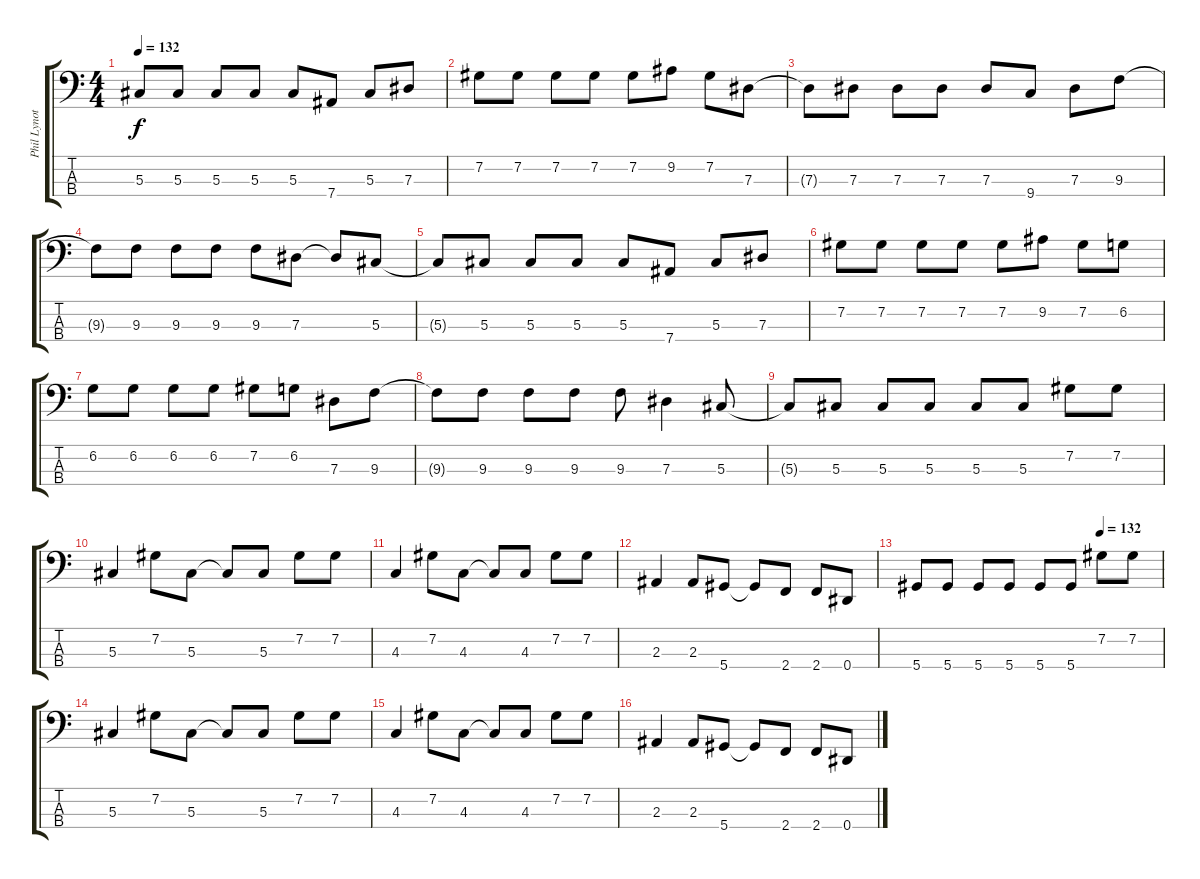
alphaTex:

\track ("Phil Lynott" "Phil Lynot") {instrument electricbassfinger}
\staff {score tabs}
\tuning (Gb2 Db2 Ab1 Eb1) {hide}
\ts (4 4)
\tempo 132
\clef f4
\ks c
5.3{t}.8{dy f} 5.3.8 5.3.8 5.3.8 5.3.8 7.4.8 5.3.8 7.3.8 |
7.2.8 7.2.8 7.2.8 7.2.8 7.2.8 9.2.8 7.2.8 7.3.8 |
7.3{t}.8 7.3.8 7.3.8 7.3.8 7.3.8 9.4.8 7.3.8 9.3.8 |
9.3{t}.8 9.3.8 9.3.8 9.3.8 9.3.8 7.3.8 7.3{t}.8 5.3.8 |
5.3{t}.8 5.3.8 5.3.8 5.3.8 5.3.8 7.4.8 5.3.8 7.3.8 |
7.2.8 7.2.8 7.2.8 7.2.8 7.2.8 9.2.8 7.2.8 6.2.8 |
6.2.8 6.2.8 6.2.8 6.2.8 7.2.8 6.2.8 7.3.8 9.3.8 |
9.3{t}.8 9.3.8 9.3.8 9.3.8 9.3.8 7.3.4 5.3.8 |
5.3{t}.8 5.3.8 5.3.8 5.3.8 5.3.8 5.3.8 7.2.8 7.2.8 |
5.3.4 7.2.8 5.3.8 5.3{t}.8 5.3.8 7.2.8 7.2.8 |
4.3.4 7.2.8 4.3.8 4.3{t}.8 4.3.8 7.2.8 7.2.8 |
2.3.4 2.3.8 5.4.8 5.4{t}.8 2.4.8 2.4.8 0.4.8 |
\tempo (132 0.75)
5.4.8 5.4.8 5.4.8 5.4.8 5.4.8 5.4.8 7.2.8 7.2.8 |
5.3.4 7.2.8 5.3.8 5.3{t}.8 5.3.8 7.2.8 7.2.8 |
4.3.4 7.2.8 4.3.8 4.3{t}.8 4.3.8 7.2.8 7.2.8 |
2.3.4 2.3.8 5.4.8 5.4{t}.8 2.4.8 2.4.8 0.4.8
